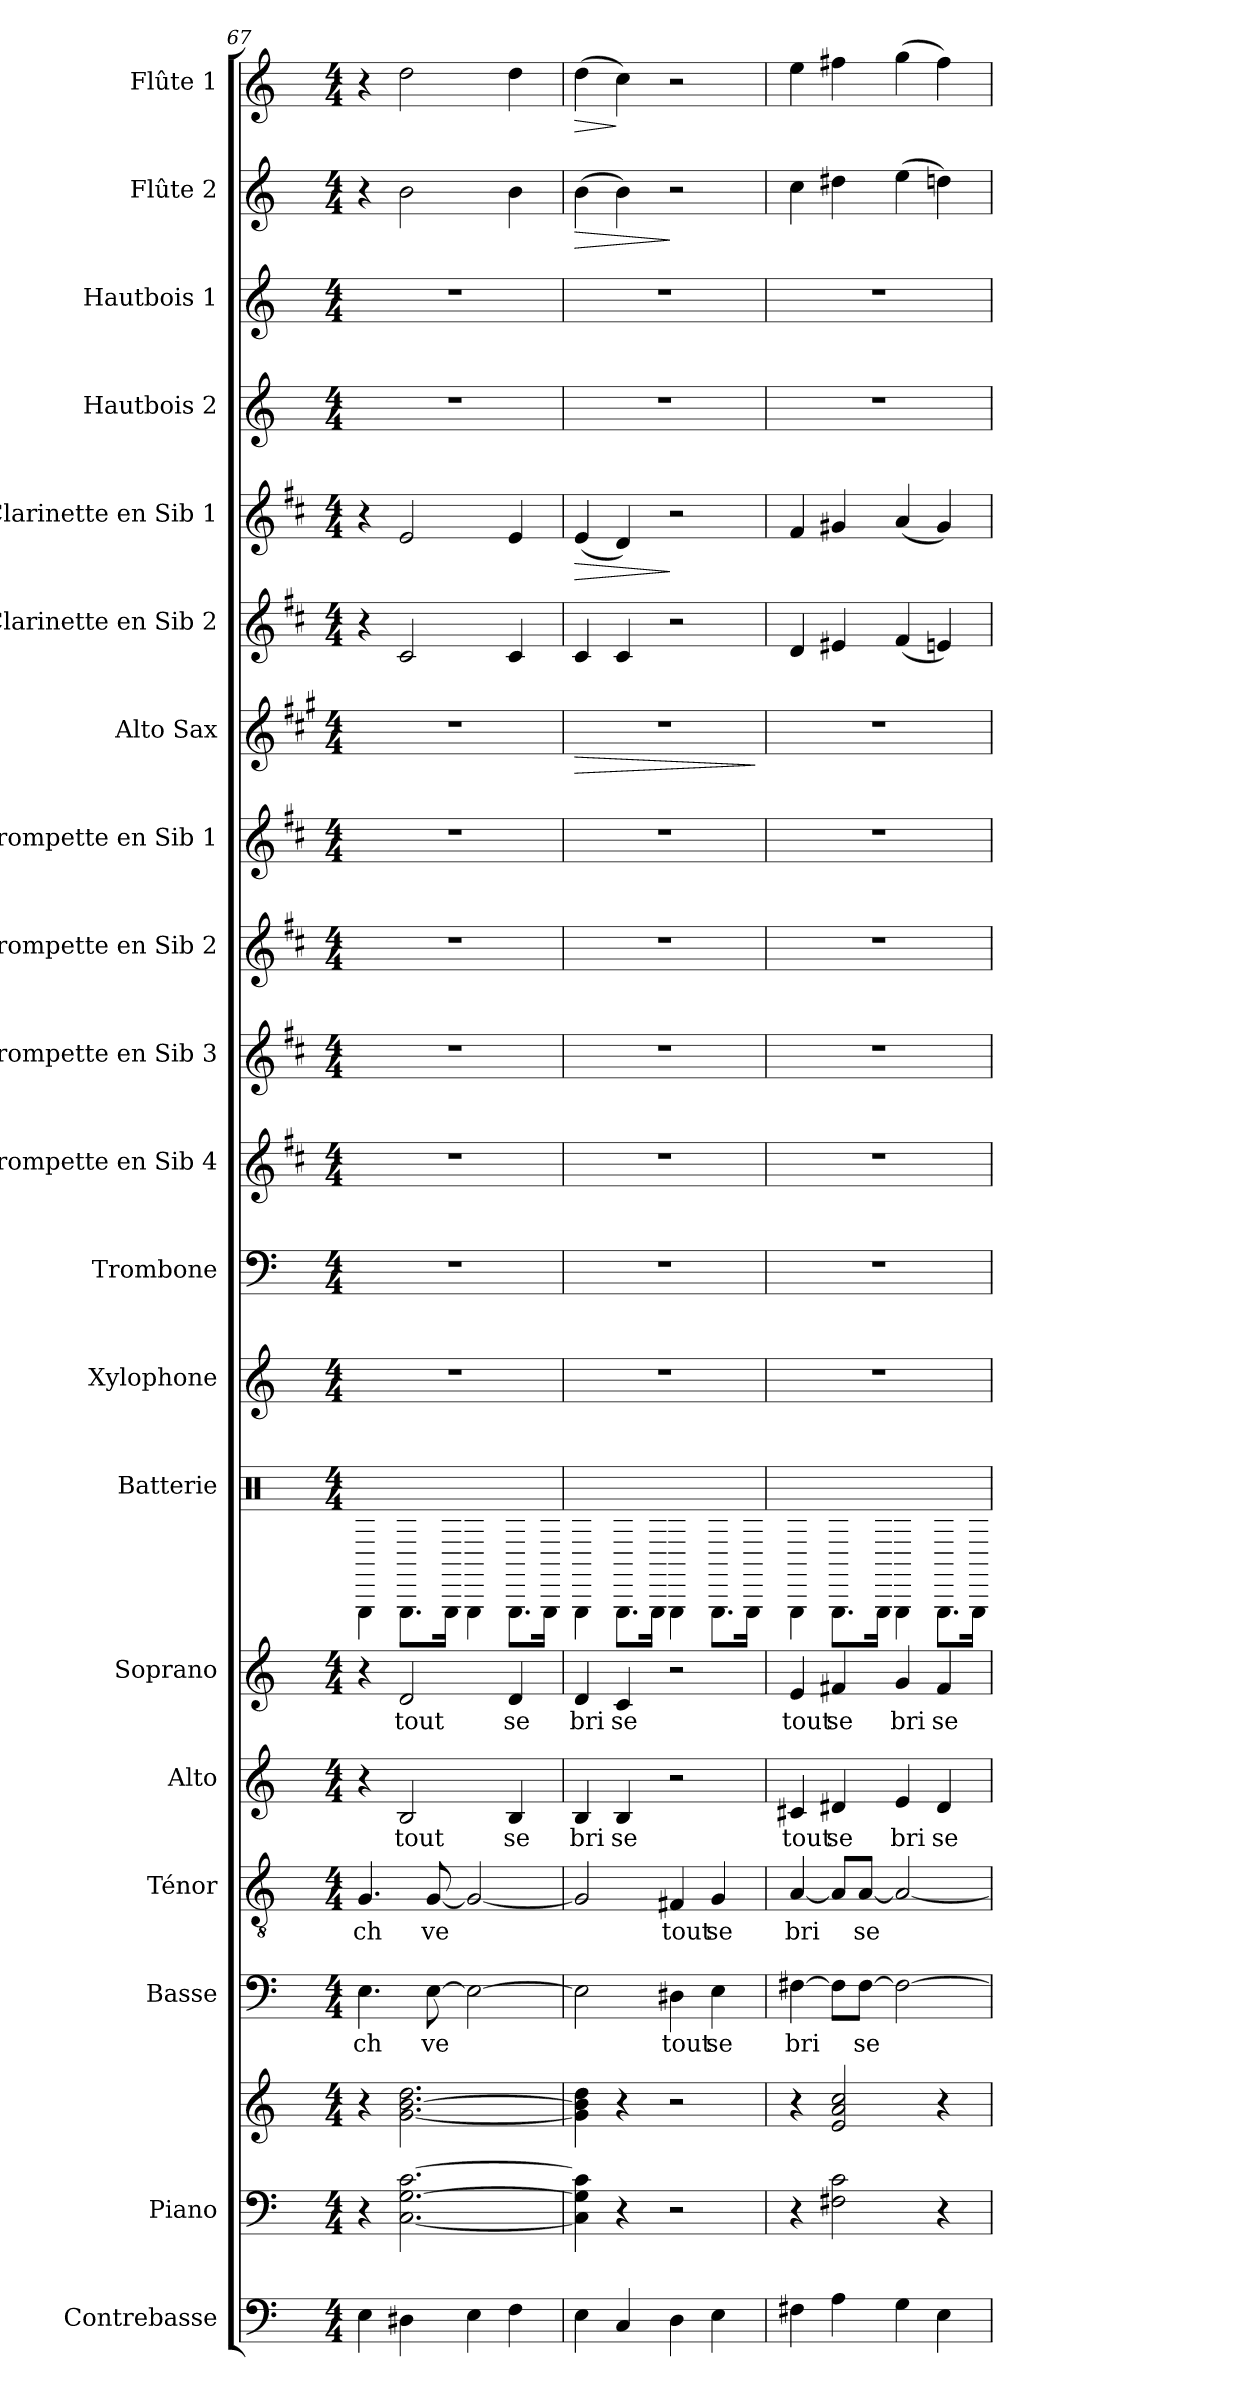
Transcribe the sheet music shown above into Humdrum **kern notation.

**kern	**kern	**kern	**kern	**text	**kern	**text	**kern	**text	**kern	**text	**kern	**kern	**kern	**kern	**kern	**kern	**kern	**kern	**dynam	**kern	**kern	**dynam	**kern	**kern	**kern	**dynam	**kern	**dynam
*part20	*part19	*part19	*part18	*part18	*part17	*part17	*part16	*part16	*part15	*part15	*part14	*part13	*part12	*part11	*part10	*part9	*part8	*part7	*part7	*part6	*part5	*part5	*part4	*part3	*part2	*part2	*part1	*part1
*staff21	*staff20	*staff19	*staff18	*staff18	*staff17	*staff17	*staff16	*staff16	*staff15	*staff15	*staff14	*staff13	*staff12	*staff11	*staff10	*staff9	*staff8	*staff7	*staff7	*staff6	*staff5	*staff5	*staff4	*staff3	*staff2	*staff2	*staff1	*staff1
*I"Contrebasse	*I"Piano	*	*I"Basse	*	*I"Ténor	*	*I"Alto	*	*I"Soprano	*	*I"Batterie	*I"Xylophone	*I"Trombone	*I"Trompette en Sib 4	*I"Trompette en Sib 3	*I"Trompette en Sib 2	*I"Trompette en Sib 1	*I"Alto Sax	*	*I"Clarinette en Sib 2	*I"Clarinette en Sib 1	*	*I"Hautbois 2	*I"Hautbois 1	*I"Flûte 2	*	*I"Flûte 1	*
*I'Cb.	*I'Pno	*	*I'Ba.	*	*I'T	*	*I'A	*	*I'S	*	*I'Batt.	*I'Xyl.	*I'Trb.	*I'Trp. (Sib) 4	*I'Trp. (Sib) 3	*I'Trp. (Sib) 2	*I'Trp. (Sib) 1	*I'A. Sx.	*	*I'Cl. (Sib) 2	*I'Cl. (Sib) 1	*	*I'Hb. 2	*I'Hb. 1	*I'Fl. 2	*	*I'Fl. 1	*
*clefF4	*clefF4	*clefG2	*clefF4	*	*clefGv2	*	*clefG2	*	*clefG2	*	*clefX	*clefG2	*clefF4	*clefG2	*clefG2	*clefG2	*clefG2	*clefG2	*	*clefG2	*clefG2	*	*clefG2	*clefG2	*clefG2	*	*clefG2	*
*ITrd7c12	*	*	*	*	*	*	*	*	*	*	*	*ITrd-7c-12	*	*ITrd1c2	*ITrd1c2	*ITrd1c2	*ITrd1c2	*ITrd5c9	*	*ITrd1c2	*ITrd1c2	*	*	*	*	*	*	*
*k[]	*k[]	*k[]	*k[]	*	*k[]	*	*k[]	*	*k[]	*	*k[]	*k[]	*k[]	*k[]	*k[]	*k[]	*k[]	*k[]	*	*k[]	*k[]	*	*k[]	*k[]	*k[]	*	*k[]	*
*C:	*C:	*C:	*C:	*	*C:	*	*C:	*	*C:	*	*C:	*C:	*C:	*C:	*C:	*C:	*C:	*C:	*	*C:	*C:	*	*C:	*C:	*C:	*	*C:	*
*M4/4	*M4/4	*M4/4	*M4/4	*	*M4/4	*	*M4/4	*	*M4/4	*	*M4/4	*M4/4	*M4/4	*M4/4	*M4/4	*M4/4	*M4/4	*M4/4	*	*M4/4	*M4/4	*	*M4/4	*M4/4	*M4/4	*	*M4/4	*
=67	=67	=67	=67	=67	=67	=67	=67	=67	=67	=67	=67	=67	=67	=67	=67	=67	=67	=67	=67	=67	=67	=67	=67	=67	=67	=67	=67	=67
!	!	!	!	!LO:LY:b	!	!	!	!	!	!	!	!	!	!	!	!	!	!	!	!	!	!	!	!	!	!	!	!
!	!	!	!	!	!	!LO:LY:b	!	!	!	!	!	!	!	!	!	!	!	!	!	!	!	!	!	!	!	!	!	!
4EE\	4r	4r	4.E\	ch	4.G/	ch	4r	.	4r	.	4RGGG\	1r	1r	1r	1r	1r	1r	1r	.	4r	4r	.	1r	1r	4r	.	4r	.
!	!	!	!	!	!	!	!	!LO:LY:b	!	!	!	!	!	!	!	!	!	!	!	!	!	!	!	!	!	!	!	!
!	!	!	!	!	!	!	!	!	!	!LO:LY:b	!	!	!	!	!	!	!	!	!	!	!	!	!	!	!	!	!	!
4DD#X\	[2.C\ [2.G\ [2.c\	[2.g\ [2.b\ 2.dd\	.	.	.	.	2B/	tout	2d/	tout	8.RGGG\L	.	.	.	.	.	.	.	.	2B/	2d/	.	.	.	2b\	.	2dd\	.
!	!	!	!	!LO:LY:b	!	!	!	!	!	!	!	!	!	!	!	!	!	!	!	!	!	!	!	!	!	!	!	!
!	!	!	!	!	!	!LO:LY:b	!	!	!	!	!	!	!	!	!	!	!	!	!	!	!	!	!	!	!	!	!	!
.	.	.	[8E\	ve	[8G/	ve	.	.	.	.	.	.	.	.	.	.	.	.	.	.	.	.	.	.	.	.	.	.
.	.	.	.	.	.	.	.	.	.	.	16RGGG\Jk	.	.	.	.	.	.	.	.	.	.	.	.	.	.	.	.	.
4EE\	.	.	2E\_	.	2G/_	.	.	.	.	.	4RGGG\	.	.	.	.	.	.	.	.	.	.	.	.	.	.	.	.	.
!	!	!	!	!	!	!	!	!LO:LY:b	!	!	!	!	!	!	!	!	!	!	!	!	!	!	!	!	!	!	!	!
!	!	!	!	!	!	!	!	!	!	!LO:LY:b	!	!	!	!	!	!	!	!	!	!	!	!	!	!	!	!	!	!
4FF\	.	.	.	.	.	.	4B/	se	4d/	se	8.RGGG\L	.	.	.	.	.	.	.	.	4B/	4d/	.	.	.	4b\	.	4dd\	.
.	.	.	.	.	.	.	.	.	.	.	16RGGG\Jk	.	.	.	.	.	.	.	.	.	.	.	.	.	.	.	.	.
=68	=68	=68	=68	=68	=68	=68	=68	=68	=68	=68	=68	=68	=68	=68	=68	=68	=68	=68	=68	=68	=68	=68	=68	=68	=68	=68	=68	=68
!	!	!	!	!	!	!	!	!LO:LY:b	!	!	!	!	!	!	!	!	!	!	!	!	!	!	!	!	!	!	!	!
!	!	!	!	!	!	!	!	!	!	!LO:LY:b	!	!	!	!	!	!	!	!	!LO:HP:b	!	!	!LO:HP:b	!	!	!	!LO:HP:b	!	!LO:HP:b
4EE\	4C\] 4G\] 4c\]	4g\] 4b\] 4dd\	2E\]	.	2G/]	.	4B/	bri	4d/	bri	4RGGG\	1r	1r	1r	1r	1r	1r	1r	>	4B/	(<4d/	>	1r	1r	(>4b\	>	(>4dd\	>
!	!	!	!	!	!	!	!	!LO:LY:b	!	!	!	!	!	!	!	!	!	!	!	!	!	!	!	!	!	!	!	!
!	!	!	!	!	!	!	!	!	!	!LO:LY:b	!	!	!	!	!	!	!	!	!	!	!	!	!	!	!	!	!	!
4CC/	4r	4r	.	.	.	.	4B/	se	4c/	se	8.RGGG\L	.	.	.	.	.	.	.	.	4B/	4c/)	.	.	.	4b\)	.	4cc\)	]
.	.	.	.	.	.	.	.	.	.	.	16RGGG\Jk	.	.	.	.	.	.	.	.	.	.	.	.	.	.	.	.	.
!	!	!	!	!LO:LY:b	!	!	!	!	!	!	!	!	!	!	!	!	!	!	!	!	!	!	!	!	!	!	!	!
!	!	!	!	!	!	!LO:LY:b	!	!	!	!	!	!	!	!	!	!	!	!	!	!	!	!	!	!	!	!	!	!
4DD\	2r	2r	4D#X\	tout	4F#X/	tout	2r	.	2r	.	4RGGG\	.	.	.	.	.	.	.	.	2r	2r	]	.	.	2r	]	2r	.
!	!	!	!	!LO:LY:b	!	!	!	!	!	!	!	!	!	!	!	!	!	!	!	!	!	!	!	!	!	!	!	!
!	!	!	!	!	!	!LO:LY:b	!	!	!	!	!	!	!	!	!	!	!	!	!	!	!	!	!	!	!	!	!	!
4EE\	.	.	4E\	se	4G/	se	.	.	.	.	8.RGGG\L	.	.	.	.	.	.	.	.	.	.	.	.	.	.	.	.	.
.	.	.	.	.	.	.	.	.	.	.	16RGGG\Jk	.	.	.	.	.	.	.	.	.	.	.	.	.	.	.	.	.
.	.	.	.	.	.	.	.	.	.	.	.	.	.	.	.	.	.	.	]	.	.	.	.	.	.	.	.	.
!!LO:PB:g=z
=69	=69	=69	=69	=69	=69	=69	=69	=69	=69	=69	=69	=69	=69	=69	=69	=69	=69	=69	=69	=69	=69	=69	=69	=69	=69	=69	=69	=69
!	!	!	!	!LO:LY:b	!	!	!	!	!	!	!	!	!	!	!	!	!	!	!	!	!	!	!	!	!	!	!	!
!	!	!	!	!	!	!LO:LY:b	!	!	!	!	!	!	!	!	!	!	!	!	!	!	!	!	!	!	!	!	!	!
!	!	!	!	!	!	!	!	!LO:LY:b	!	!	!	!	!	!	!	!	!	!	!	!	!	!	!	!	!	!	!	!
!	!	!	!	!	!	!	!	!	!	!LO:LY:b	!	!	!	!	!	!	!	!	!	!	!	!	!	!	!	!	!	!
4FF#X\	4r	4r	[4F#X\	bri	[4A/	bri	4c#X/	tout	4e/	tout	4RGGG\	1r	1r	1r	1r	1r	1r	1r	.	4c/	4e/	.	1r	1r	4cc\	.	4ee\	.
!	!	!	!	!	!	!	!	!LO:LY:b	!	!	!	!	!	!	!	!	!	!	!	!	!	!	!	!	!	!	!	!
!	!	!	!	!	!	!	!	!	!	!LO:LY:b	!	!	!	!	!	!	!	!	!	!	!	!	!	!	!	!	!	!
4AA\	2F#X\ 2c\	2e/ 2a/ 2cc/	8F#\L]	.	8A/L]	.	4d#X/	se	4f#X/	se	8.RGGG\L	.	.	.	.	.	.	.	.	4d#X/	4f#X/	.	.	.	4dd#X\	.	4ff#X\	.
!	!	!	!	!LO:LY:b	!	!	!	!	!	!	!	!	!	!	!	!	!	!	!	!	!	!	!	!	!	!	!	!
!	!	!	!	!	!	!LO:LY:b	!	!	!	!	!	!	!	!	!	!	!	!	!	!	!	!	!	!	!	!	!	!
.	.	.	[8F#\J	se	[8A/J	se	.	.	.	.	.	.	.	.	.	.	.	.	.	.	.	.	.	.	.	.	.	.
.	.	.	.	.	.	.	.	.	.	.	16RGGG\Jk	.	.	.	.	.	.	.	.	.	.	.	.	.	.	.	.	.
!	!	!	!	!	!	!	!	!LO:LY:b	!	!	!	!	!	!	!	!	!	!	!	!	!	!	!	!	!	!	!	!
!	!	!	!	!	!	!	!	!	!	!LO:LY:b	!	!	!	!	!	!	!	!	!	!	!	!	!	!	!	!	!	!
4GG\	.	.	2F#\_	.	2A/_	.	4e/	bri	4g/	bri	4RGGG\	.	.	.	.	.	.	.	.	(<4e/	(<4g/	.	.	.	(>4ee\	.	(>4gg\	.
!	!	!	!	!	!	!	!	!LO:LY:b	!	!	!	!	!	!	!	!	!	!	!	!	!	!	!	!	!	!	!	!
!	!	!	!	!	!	!	!	!	!	!LO:LY:b	!	!	!	!	!	!	!	!	!	!	!	!	!	!	!	!	!	!
4EE\	4r	4r	.	.	.	.	4d#/	se	4f#/	se	8.RGGG\L	.	.	.	.	.	.	.	.	4dn/)	4f#/)	.	.	.	4ddn\)	.	4ff#\)	.
.	.	.	.	.	.	.	.	.	.	.	16RGGG\Jk	.	.	.	.	.	.	.	.	.	.	.	.	.	.	.	.	.
=	=	=	=	=	=	=	=	=	=	=	=	=	=	=	=	=	=	=	=	=	=	=	=	=	=	=	=	=
*-	*-	*-	*-	*-	*-	*-	*-	*-	*-	*-	*-	*-	*-	*-	*-	*-	*-	*-	*-	*-	*-	*-	*-	*-	*-	*-	*-	*-
